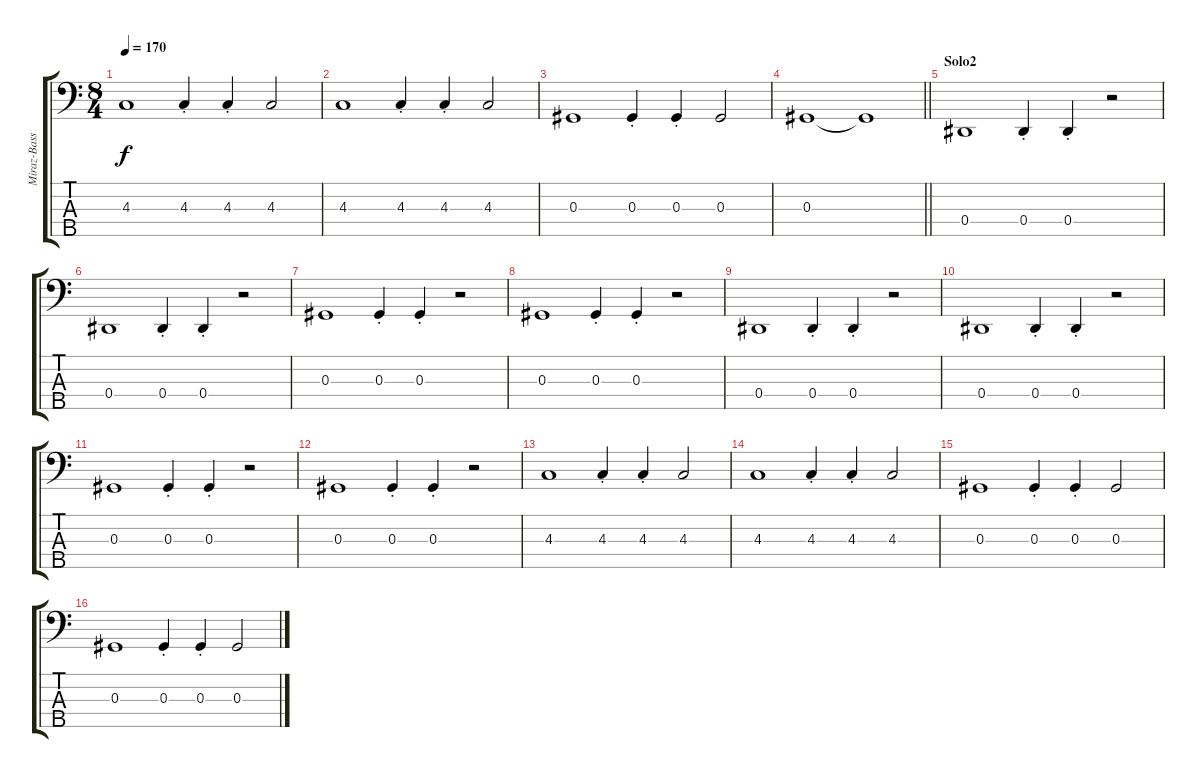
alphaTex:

\track ("Miraz-Bass" "Miraz-Bass") {instrument electricbassfinger}
\staff {score tabs}
\tuning (Gb2 Db2 Ab1 Eb1 Bb0) {hide}
\ts (8 4)
\tempo 170
\clef f4
\ks c
4.3.1{dy f} 4.3{st}.4 4.3{st}.4 4.3.2 |
4.3.1 4.3{st}.4 4.3{st}.4 4.3.2 |
0.3.1 0.3{st}.4 0.3{st}.4 0.3.2 |
\barLineRight lightlight
0.3.1 0.3{t}.1 |
\section ("" "Solo2")
0.4.1 0.4{st}.4 0.4{st}.4 r.2 |
0.4.1 0.4{st}.4 0.4{st}.4 r.2 |
0.3.1 0.3{st}.4 0.3{st}.4 r.2 |
0.3.1 0.3{st}.4 0.3{st}.4 r.2 |
0.4.1 0.4{st}.4 0.4{st}.4 r.2 |
0.4.1 0.4{st}.4 0.4{st}.4 r.2 |
0.3.1 0.3{st}.4 0.3{st}.4 r.2 |
0.3.1 0.3{st}.4 0.3{st}.4 r.2 |
4.3.1 4.3{st}.4 4.3{st}.4 4.3.2 |
4.3.1 4.3{st}.4 4.3{st}.4 4.3.2 |
0.3.1 0.3{st}.4 0.3{st}.4 0.3.2 |
0.3.1 0.3{st}.4 0.3{st}.4 0.3.2
